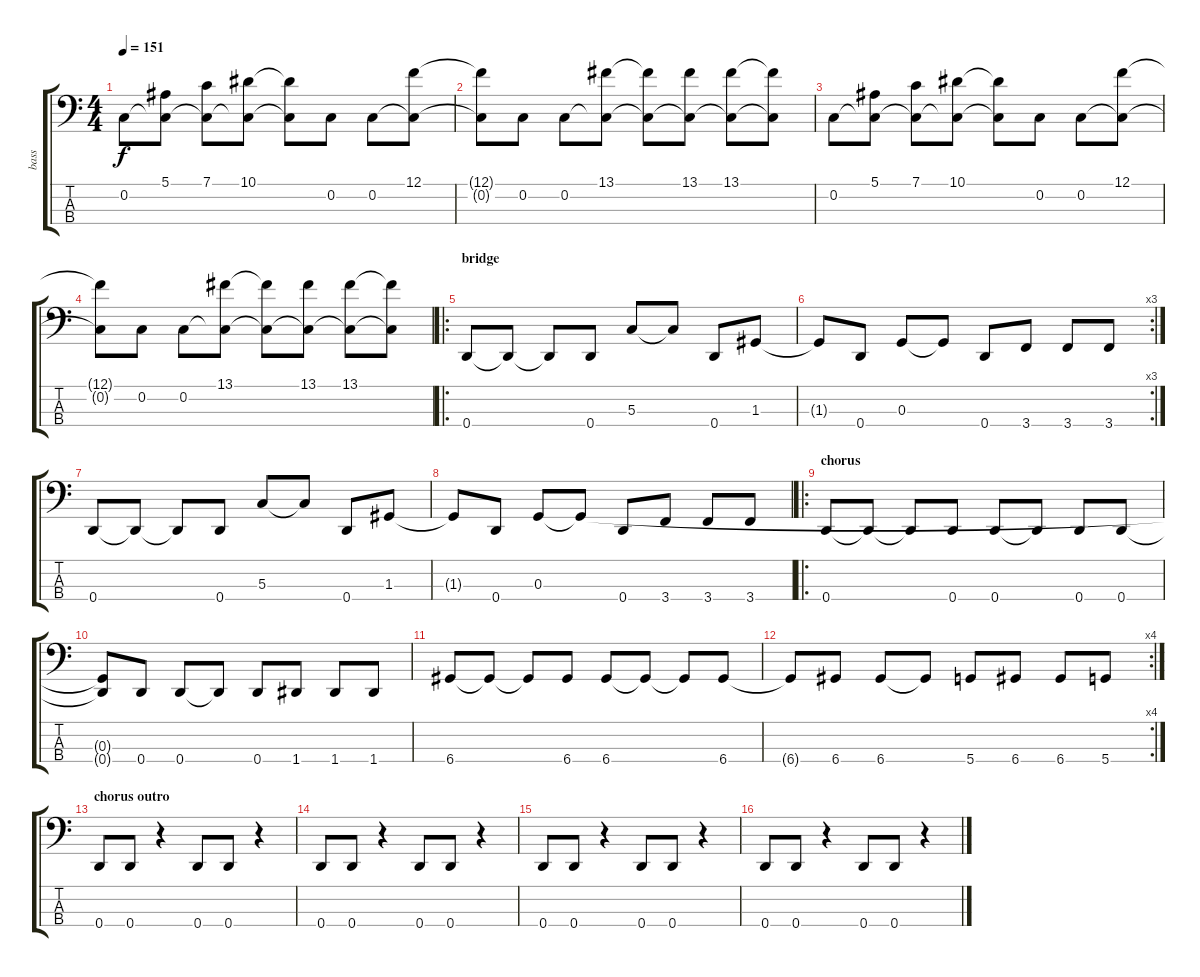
\track ("bass" "bass") {instrument electricbassfinger}
\staff {score tabs}
\tuning (F2 C2 G1 D1) {hide}
\ts (4 4)
\tempo 151
\clef f4
\ks c
0.2.8{dy f} (5.1 0.2{t}).8 (7.1 0.2{t}).8 (10.1 0.2{t}).8 (10.1{t} 0.2{t}).8 0.2.8 0.2.8 (12.1 0.2{t}).8 |
(12.1{t} 0.2{t}).8 0.2.8 0.2.8 (13.1 0.2{t}).8 (13.1{t} 0.2{t}).8 (13.1 0.2{t}).8 (13.1 0.2{t}).8 (13.1{t} 0.2{t}).8 |
0.2.8 (5.1 0.2{t}).8 (7.1 0.2{t}).8 (10.1 0.2{t}).8 (10.1{t} 0.2{t}).8 0.2.8 0.2.8 (12.1 0.2{t}).8 |
(12.1{t} 0.2{t}).8 0.2.8 0.2.8 (13.1 0.2{t}).8 (13.1{t} 0.2{t}).8 (13.1 0.2{t}).8 (13.1 0.2{t}).8 (13.1{t} 0.2{t}).8 |
\ro
\section ("" "bridge")
0.4.8 0.4{t}.8 0.4{t}.8 0.4.8 5.3.8 5.3{t}.8 0.4.8 1.3.8 |
\rc 3
1.3{t}.8 0.4.8 0.3.8 0.3{t}.8 0.4.8 3.4.8 3.4.8 3.4.8 |
0.4.8 0.4{t}.8 0.4{t}.8 0.4.8 5.3.8 5.3{t}.8 0.4.8 1.3.8 |
1.3{t}.8 0.4.8 0.3.8 0.3{t}.8 0.4.8 3.4.8 3.4.8 3.4.8 |
\ro
\section ("" "chorus")
0.4.8 0.4{t}.8 0.4{t}.8 0.4.8 0.4.8 0.4{t}.8 0.4.8 0.4.8 |
(0.3{t} 0.4{t}).8 0.4.8 0.4.8 0.4{t}.8 0.4.8 1.4.8 1.4.8 1.4.8 |
6.4.8 6.4{t}.8 6.4{t}.8 6.4.8 6.4.8 6.4{t}.8 6.4{t}.8 6.4.8 |
\rc 4
6.4{t}.8 6.4.8 6.4.8 6.4{t}.8 5.4.8 6.4.8 6.4.8 5.4.8 |
\section ("" "chorus outro")
0.4.8 0.4.8 r.4 0.4.8 0.4.8 r.4 |
0.4.8 0.4.8 r.4 0.4.8 0.4.8 r.4 |
0.4.8 0.4.8 r.4 0.4.8 0.4.8 r.4 |
0.4.8 0.4.8 r.4 0.4.8 0.4.8 r.4
